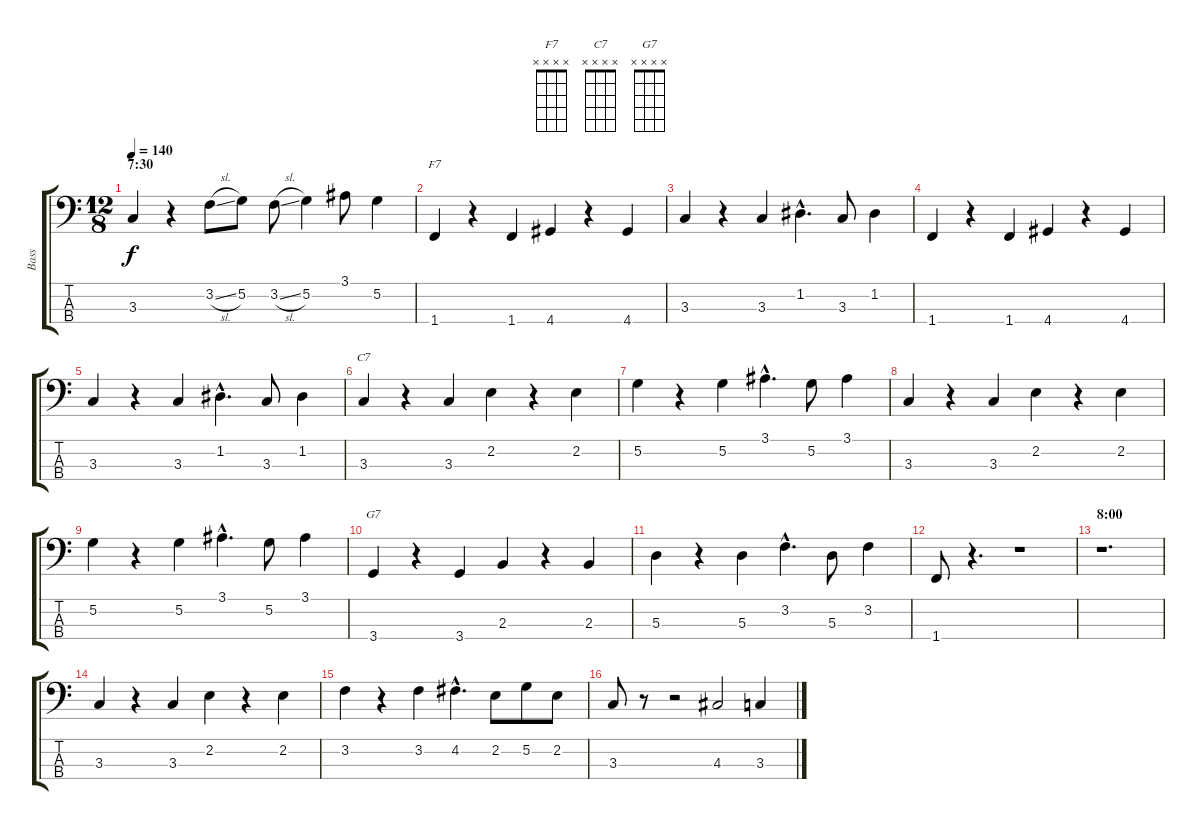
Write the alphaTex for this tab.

\track ("Bass" "Bass") {instrument electricbassfinger}
\staff {score tabs}
\tuning (G2 D2 A1 E1) {hide}
\chord ("F7" x x x x)
\chord ("C7" x x x x)
\chord ("G7" x x x x)
\ts (12 8)
\section ("" "7:30")
\tempo 140
\clef f4
\ks c
3.3.4{dy f} r.4 3.2{sl}.8 5.2.8 3.2{sl}.8 5.2.4 3.1.8 5.2.4 |
1.4.4{ch "F7"} r.4 1.4.4 4.4.4 r.4 4.4.4 |
3.3.4 r.4 3.3.4 1.2{hac}.4{d} 3.3.8 1.2.4 |
1.4.4 r.4 1.4.4 4.4.4 r.4 4.4.4 |
3.3.4 r.4 3.3.4 1.2{hac}.4{d} 3.3.8 1.2.4 |
3.3.4{ch "C7"} r.4 3.3.4 2.2.4 r.4 2.2.4 |
5.2.4 r.4 5.2.4 3.1{hac}.4{d} 5.2.8 3.1.4 |
3.3.4 r.4 3.3.4 2.2.4 r.4 2.2.4 |
5.2.4 r.4 5.2.4 3.1{hac}.4{d} 5.2.8 3.1.4 |
3.4.4{ch "G7"} r.4 3.4.4 2.3.4 r.4 2.3.4 |
5.3.4 r.4 5.3.4 3.2{hac}.4{d} 5.3.8 3.2.4 |
1.4.8 r.4{d} r.1 |
\section ("" "8:00")
r.1{d} |
3.3.4 r.4 3.3.4 2.2.4 r.4 2.2.4 |
3.2.4 r.4 3.2.4 4.2{hac}.4{d} 2.2.8 5.2.8 2.2.8 |
3.3.8 r.8 r.2 4.3.2 3.3.4
